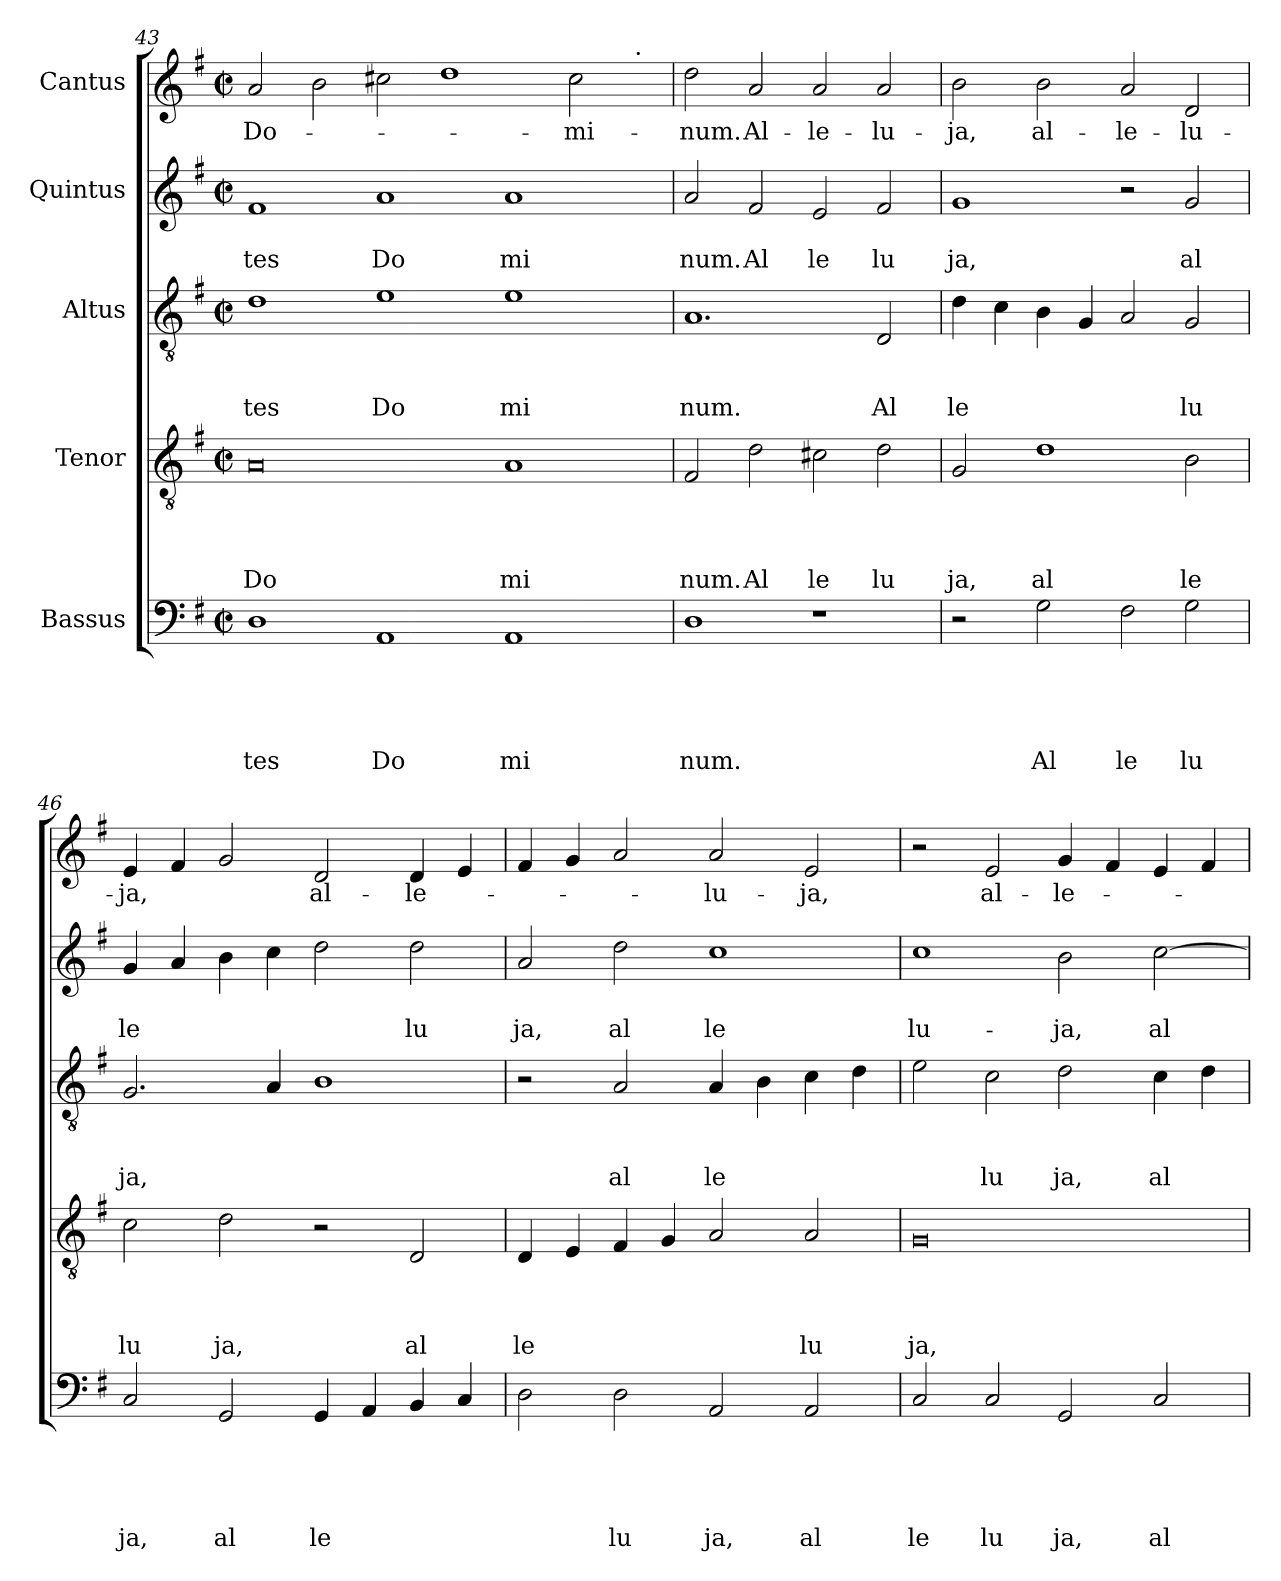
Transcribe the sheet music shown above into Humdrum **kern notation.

**kern	**text	**text	**text	**text	**text	**kern	**text	**text	**text	**text	**kern	**text	**text	**text	**kern	**text	**text	**kern	**text
*part5	*part5	*part5	*part5	*part5	*part5	*part4	*part4	*part4	*part4	*part4	*part3	*part3	*part3	*part3	*part2	*part2	*part2	*part1	*part1
*staff5	*staff5	*staff5	*staff5	*staff5	*staff5	*staff4	*staff4	*staff4	*staff4	*staff4	*staff3	*staff3	*staff3	*staff3	*staff2	*staff2	*staff2	*staff1	*staff1
*I"Bassus	*	*	*	*	*	*I"Tenor	*	*	*	*	*I"Altus	*	*	*	*I"Quintus	*	*	*I"Cantus	*
!!LO:PB:g=z
*clefF4	*	*	*	*	*	*clefGv2	*	*	*	*	*clefGv2	*	*	*	*clefG2	*	*	*clefG2	*
*k[f#]	*	*	*	*	*	*k[f#]	*	*	*	*	*k[f#]	*	*	*	*k[f#]	*	*	*k[f#]	*
*G:	*	*	*	*	*	*G:	*	*	*	*	*G:	*	*	*	*G:	*	*	*G:	*
*M2/2	*	*	*	*	*	*M2/2	*	*	*	*	*M2/2	*	*	*	*M2/2	*	*	*M2/2	*
*met(c|)	*	*	*	*	*	*met(c|)	*	*	*	*	*met(c|)	*	*	*	*met(c|)	*	*	*met(c|)	*
=43	=43	=43	=43	=43	=43	=43	=43	=43	=43	=43	=43	=43	=43	=43	=43	=43	=43	=43	=43
!	!	!	!	!	!LO:LY:b	!	!	!	!	!LO:LY:b	!	!	!	!LO:LY:b	!	!	!LO:LY:b	!	!LO:LY:b
*	*	*	*	*	*	*	*	*	*	*	*	*	*	*	*	*	*	*^	*
1D	.	.	.	.	tes	0A	.	.	.	Do	1d	.	.	-tes	1f#	.	-tes	2a/	1ryy	Do-
.	.	.	.	.	.	.	.	.	.	.	.	.	.	.	.	.	.	2b\	.	.
!	!	!	!	!	!LO:LY:b	!	!	!	!	!	!	!	!	!LO:LY:b	!	!	!LO:LY:b	!	!	!
1AA	.	.	.	.	Do	.	.	.	.	.	1e	.	.	Do	1a	.	Do	2cc#X\	1ryy	.
.	.	.	.	.	.	.	.	.	.	.	.	.	.	.	.	.	.	1dd	.	.
!	!	!	!	!	!LO:LY:b	!	!	!	!	!LO:LY:b	!	!	!	!LO:LY:b	!	!	!LO:LY:b	!	!	!
1AA	.	.	.	.	mi	1A	.	.	.	mi	1e	.	.	mi	1a	.	mi	.	2ryy	.
!	!	!	!	!	!	!	!	!	!	!	!	!	!	!	!	!	!	!	!	!LO:LY:b
.	.	.	.	.	.	.	.	.	.	.	.	.	.	.	.	.	.	2cc#\	4ryy	-mi-
.	.	.	.	.	.	.	.	.	.	.	.	.	.	.	.	.	.	.	16.ryy	.
!	!	!	!	!	!	!	!	!	!	!	!	!	!	!	!	!	!	!	!LO:TX:a:t=.	!
.	.	.	.	.	.	.	.	.	.	.	.	.	.	.	.	.	.	.	8ryy	.
.	.	.	.	.	.	.	.	.	.	.	.	.	.	.	.	.	.	.	32ryy	.
=44	=44	=44	=44	=44	=44	=44	=44	=44	=44	=44	=44	=44	=44	=44	=44	=44	=44	=44	=44	=44
!	!	!	!	!	!LO:LY:b	!	!	!	!	!LO:LY:b	!	!	!	!LO:LY:b	!	!	!LO:LY:b	!	!	!LO:LY:b
*	*	*	*	*	*	*	*	*	*	*	*	*	*	*	*	*	*	*v	*v	*
1D	.	.	.	.	num.	2F#/	.	.	.	num.	1.A	.	.	num.	2a/	.	num.	2dd\	-num.
!	!	!	!	!	!	!	!	!	!	!LO:LY:b	!	!	!	!	!	!	!LO:LY:b	!	!LO:LY:b
.	.	.	.	.	.	2d\	.	.	.	Al	.	.	.	.	2f#/	.	Al	2a/	Al-
!	!	!	!	!	!	!	!	!	!	!LO:LY:b	!	!	!	!	!	!	!LO:LY:b	!	!LO:LY:b
1r	.	.	.	.	.	2c#X\	.	.	.	le	.	.	.	.	2e/	.	le	2a/	-le-
!	!	!	!	!	!	!	!	!	!	!LO:LY:b	!	!	!	!LO:LY:b	!	!	!LO:LY:b	!	!LO:LY:b
.	.	.	.	.	.	2d\	.	.	.	lu	2D/	.	.	Al	2f#/	.	lu	2a/	-lu-
=45	=45	=45	=45	=45	=45	=45	=45	=45	=45	=45	=45	=45	=45	=45	=45	=45	=45	=45	=45
!	!	!	!	!	!	!	!	!	!	!LO:LY:b	!	!	!	!LO:LY:b	!	!	!LO:LY:b	!	!LO:LY:b
2r	.	.	.	.	.	2G/	.	.	.	ja,	4d\	.	.	le	1g	.	ja,	2b\	-ja,
.	.	.	.	.	.	.	.	.	.	.	4c\	.	.	.	.	.	.	.	.
!	!	!	!	!	!LO:LY:b	!	!	!	!	!LO:LY:b	!	!	!	!	!	!	!	!	!LO:LY:b
2G\	.	.	.	.	Al	1d	.	.	.	al	4B\	.	.	.	.	.	.	2b\	al-
.	.	.	.	.	.	.	.	.	.	.	4G/	.	.	.	.	.	.	.	.
!	!	!	!	!	!LO:LY:b	!	!	!	!	!	!	!	!	!	!	!	!	!	!LO:LY:b
2F#\	.	.	.	.	le	.	.	.	.	.	2A/	.	.	.	2r	.	.	2a/	-le-
!	!	!	!	!	!LO:LY:b	!	!	!	!	!LO:LY:b	!	!	!	!LO:LY:b	!	!	!LO:LY:b	!	!LO:LY:b
2G\	.	.	.	.	lu	2B\	.	.	.	le	2G/	.	.	lu	2g/	.	al	2d/	-lu-
=46	=46	=46	=46	=46	=46	=46	=46	=46	=46	=46	=46	=46	=46	=46	=46	=46	=46	=46	=46
!	!	!	!	!	!LO:LY:b	!	!	!	!	!LO:LY:b	!	!	!	!LO:LY:b	!	!	!LO:LY:b	!	!LO:LY:b
2C/	.	.	.	.	ja,	2c\	.	.	.	lu	2.G/	.	.	ja,	4g/	.	le	4e/	-ja,
.	.	.	.	.	.	.	.	.	.	.	.	.	.	.	4a/	.	.	4f#/	.
!	!	!	!	!	!LO:LY:b	!	!	!	!	!LO:LY:b	!	!	!	!	!	!	!	!	!
2GG/	.	.	.	.	al	2d\	.	.	.	ja,	.	.	.	.	4b\	.	.	2g/	.
.	.	.	.	.	.	.	.	.	.	.	4A/	.	.	.	4cc\	.	.	.	.
!	!	!	!	!	!LO:LY:b	!	!	!	!	!	!	!	!	!	!	!	!	!	!LO:LY:b
4GG/	.	.	.	.	le	2r	.	.	.	.	1B	.	.	.	2dd\	.	.	2d/	al-
4AA/	.	.	.	.	.	.	.	.	.	.	.	.	.	.	.	.	.	.	.
!	!	!	!	!	!	!	!	!	!	!LO:LY:b	!	!	!	!	!	!	!LO:LY:b	!	!LO:LY:b
4BB/	.	.	.	.	.	2D/	.	.	.	al	.	.	.	.	2dd\	.	lu	4d/	-le-
4C/	.	.	.	.	.	.	.	.	.	.	.	.	.	.	.	.	.	4e/	.
=47	=47	=47	=47	=47	=47	=47	=47	=47	=47	=47	=47	=47	=47	=47	=47	=47	=47	=47	=47
!	!	!	!	!	!	!	!	!	!	!LO:LY:b	!	!	!	!	!	!	!LO:LY:b	!	!
2D\	.	.	.	.	.	4D/	.	.	.	le	2r	.	.	.	2a/	.	ja,	4f#/	.
.	.	.	.	.	.	4E/	.	.	.	.	.	.	.	.	.	.	.	4g/	.
!	!	!	!	!	!LO:LY:b	!	!	!	!	!	!	!	!	!LO:LY:b	!	!	!LO:LY:b	!	!
2D\	.	.	.	.	lu	4F#/	.	.	.	.	2A/	.	.	al	2dd\	.	al	2a/	.
.	.	.	.	.	.	4G/	.	.	.	.	.	.	.	.	.	.	.	.	.
!	!	!	!	!	!LO:LY:b	!	!	!	!	!	!	!	!	!LO:LY:b	!	!	!LO:LY:b	!	!LO:LY:b
2AA/	.	.	.	.	ja,	2A/	.	.	.	.	4A/	.	.	le	1cc	.	le	2a/	-lu-
.	.	.	.	.	.	.	.	.	.	.	4B\	.	.	.	.	.	.	.	.
!	!	!	!	!	!LO:LY:b	!	!	!	!	!LO:LY:b	!	!	!	!	!	!	!	!	!LO:LY:b
2AA/	.	.	.	.	al	2A/	.	.	.	lu	4c\	.	.	.	.	.	.	2e/	-ja,
.	.	.	.	.	.	.	.	.	.	.	4d\	.	.	.	.	.	.	.	.
!!LO:PB:g=z
=48	=48	=48	=48	=48	=48	=48	=48	=48	=48	=48	=48	=48	=48	=48	=48	=48	=48	=48	=48
!	!	!	!	!	!LO:LY:b	!	!	!	!	!LO:LY:b	!	!	!	!	!	!	!LO:LY:b	!	!
2C/	.	.	.	.	le	0G	.	.	.	ja,	2e\	.	.	.	1cc	.	lu-	2r	.
!	!	!	!	!	!LO:LY:b	!	!	!	!	!	!	!	!	!LO:LY:b	!	!	!	!	!LO:LY:b
2C/	.	.	.	.	lu	.	.	.	.	.	2c\	.	.	lu	.	.	.	2e/	al-
!	!	!	!	!	!LO:LY:b	!	!	!	!	!	!	!	!	!LO:LY:b	!	!	!LO:LY:b	!	!LO:LY:b
2GG/	.	.	.	.	ja,	.	.	.	.	.	2d\	.	.	ja,	2b\	.	-ja,	4g/	-le-
.	.	.	.	.	.	.	.	.	.	.	.	.	.	.	.	.	.	4f#/	.
!	!	!	!	!	!LO:LY:b	!	!	!	!	!	!	!	!	!LO:LY:b	!	!	!LO:LY:b	!	!
2C/	.	.	.	.	al	.	.	.	.	.	4c\	.	.	al	[>2cc\	.	al-	4e/	.
.	.	.	.	.	.	.	.	.	.	.	4d\	.	.	.	.	.	.	4f#/	.
=	=	=	=	=	=	=	=	=	=	=	=	=	=	=	=	=	=	=	=
*-	*-	*-	*-	*-	*-	*-	*-	*-	*-	*-	*-	*-	*-	*-	*-	*-	*-	*-	*-
